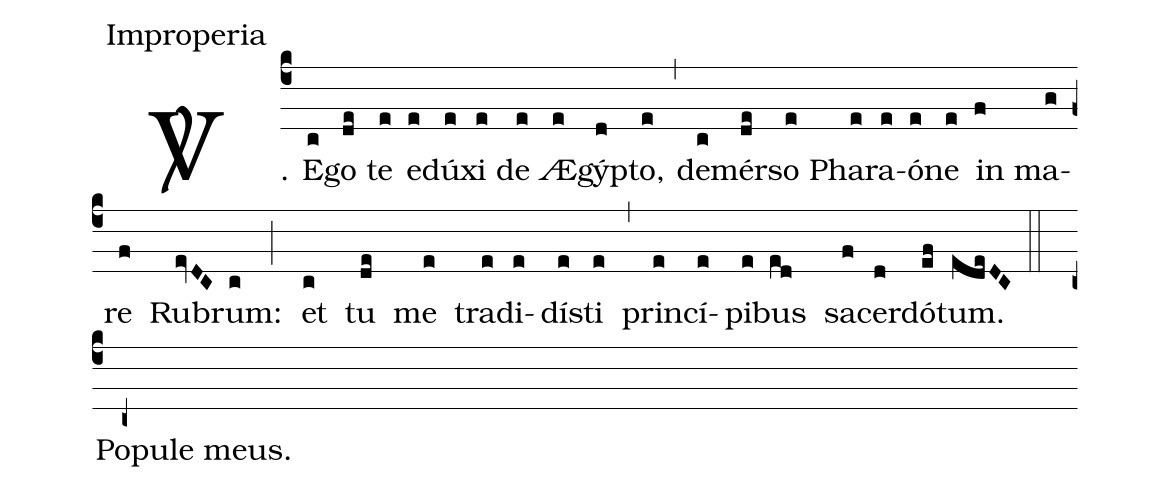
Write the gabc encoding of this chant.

office-part:Improperia;
%%
(c4)<sp>V/</sp>. E(c)go(de) te(e) e(e)dú(e)xi(e) de(e) Æ(e)gýp(d)to,(e) (,) de(c)mér(de)so(e) Pha(e)ra(e)ó(e)ne(e) in(f) ma(g)re(f) Ru(evDC)brum:(c) (;)
et(c) tu(de) me(e) tra(e)di(e)dí(e)sti(e) (,) prin(e)cí(e)pi(e)bus(ed) sa(f)cer(d)dó(ef)tum.(edeDC) (::) Popule meus.(c+)
